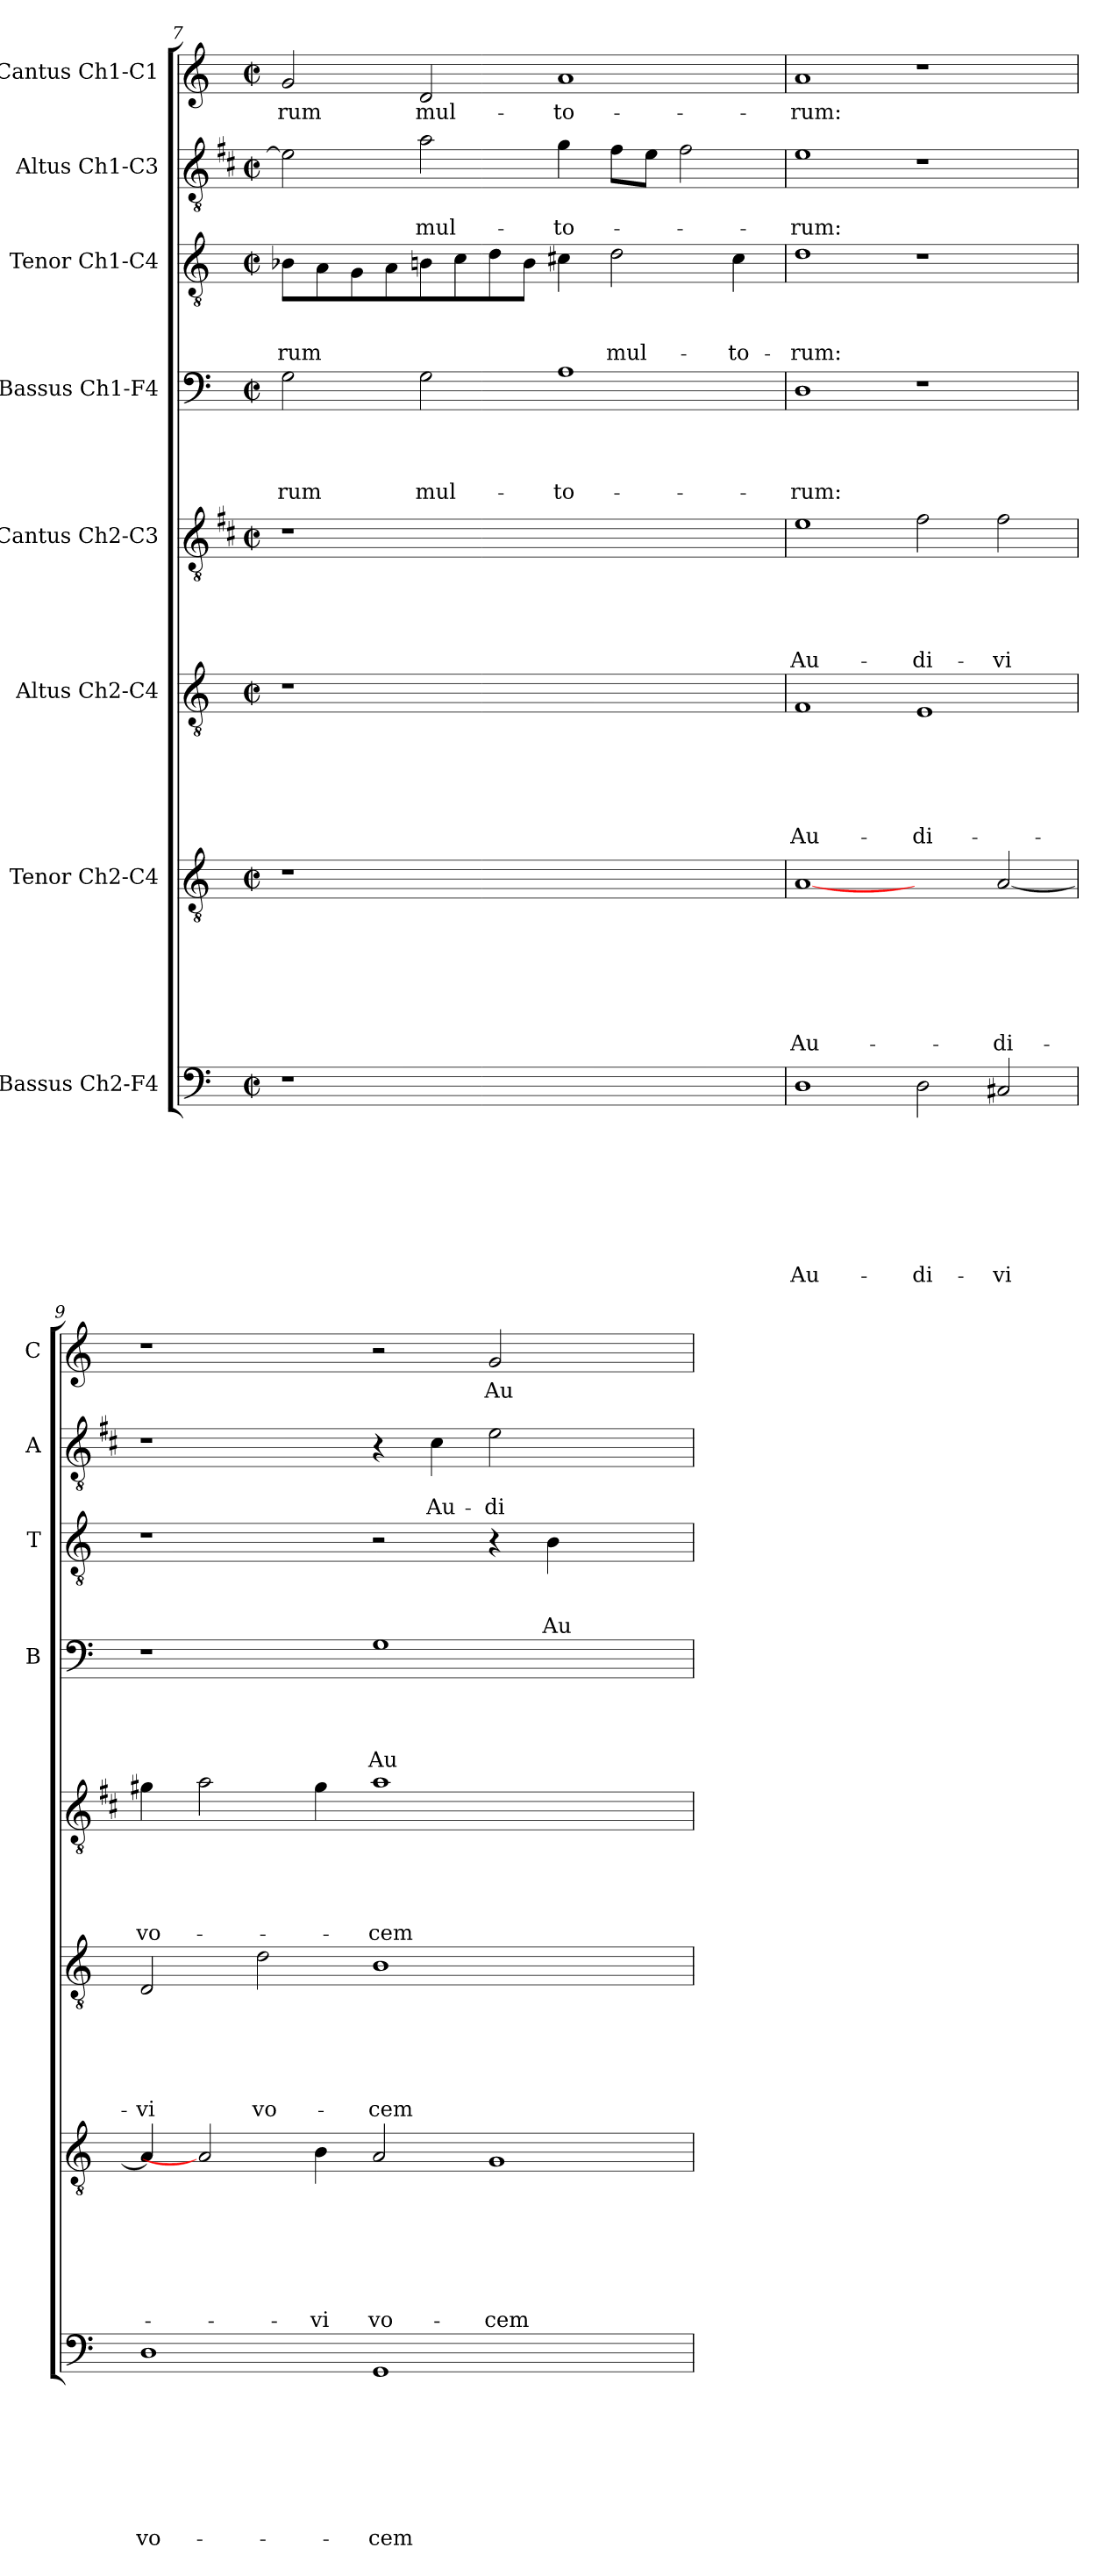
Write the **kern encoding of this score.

**kern	**text	**text	**text	**text	**text	**text	**text	**text	**kern	**text	**text	**text	**text	**text	**text	**text	**kern	**text	**text	**text	**text	**text	**text	**kern	**text	**text	**text	**text	**text	**kern	**text	**text	**text	**text	**kern	**text	**text	**text	**kern	**text	**text	**kern	**text
*part8	*part8	*part8	*part8	*part8	*part8	*part8	*part8	*part8	*part7	*part7	*part7	*part7	*part7	*part7	*part7	*part7	*part6	*part6	*part6	*part6	*part6	*part6	*part6	*part5	*part5	*part5	*part5	*part5	*part5	*part4	*part4	*part4	*part4	*part4	*part3	*part3	*part3	*part3	*part2	*part2	*part2	*part1	*part1
*staff8	*staff8	*staff8	*staff8	*staff8	*staff8	*staff8	*staff8	*staff8	*staff7	*staff7	*staff7	*staff7	*staff7	*staff7	*staff7	*staff7	*staff6	*staff6	*staff6	*staff6	*staff6	*staff6	*staff6	*staff5	*staff5	*staff5	*staff5	*staff5	*staff5	*staff4	*staff4	*staff4	*staff4	*staff4	*staff3	*staff3	*staff3	*staff3	*staff2	*staff2	*staff2	*staff1	*staff1
*I"Bassus Ch2-F4	*	*	*	*	*	*	*	*	*I"Tenor Ch2-C4	*	*	*	*	*	*	*	*I"Altus Ch2-C4	*	*	*	*	*	*	*I"Cantus Ch2-C3	*	*	*	*	*	*I"Bassus Ch1-F4	*	*	*	*	*I"Tenor Ch1-C4	*	*	*	*I"Altus Ch1-C3	*	*	*I"Cantus Ch1-C1	*
*	*	*	*	*	*	*	*	*	*	*	*	*	*	*	*	*	*	*	*	*	*	*	*	*	*	*	*	*	*	*I'B	*	*	*	*	*I'T	*	*	*	*I'A	*	*	*I'C	*
*clefF4	*	*	*	*	*	*	*	*	*clefGv2	*	*	*	*	*	*	*	*clefGv2	*	*	*	*	*	*	*clefGv2	*	*	*	*	*	*clefF4	*	*	*	*	*clefGv2	*	*	*	*clefGv2	*	*	*clefG2	*
*	*	*	*	*	*	*	*	*	*	*	*	*	*	*	*	*	*	*	*	*	*	*	*	*ITrd1c2	*	*	*	*	*	*	*	*	*	*	*	*	*	*	*ITrd1c2	*	*	*	*
*k[]	*	*	*	*	*	*	*	*	*k[]	*	*	*	*	*	*	*	*k[]	*	*	*	*	*	*	*k[]	*	*	*	*	*	*k[]	*	*	*	*	*k[]	*	*	*	*k[]	*	*	*k[]	*
*C:	*	*	*	*	*	*	*	*	*C:	*	*	*	*	*	*	*	*C:	*	*	*	*	*	*	*C:	*	*	*	*	*	*C:	*	*	*	*	*C:	*	*	*	*C:	*	*	*C:	*
*M2/2	*	*	*	*	*	*	*	*	*M2/2	*	*	*	*	*	*	*	*M2/2	*	*	*	*	*	*	*M2/2	*	*	*	*	*	*M2/2	*	*	*	*	*M2/2	*	*	*	*M2/2	*	*	*M2/2	*
*met(c|)	*	*	*	*	*	*	*	*	*met(c|)	*	*	*	*	*	*	*	*met(c|)	*	*	*	*	*	*	*met(c|)	*	*	*	*	*	*met(c|)	*	*	*	*	*met(c|)	*	*	*	*met(c|)	*	*	*met(c|)	*
=7	=7	=7	=7	=7	=7	=7	=7	=7	=7	=7	=7	=7	=7	=7	=7	=7	=7	=7	=7	=7	=7	=7	=7	=7	=7	=7	=7	=7	=7	=7	=7	=7	=7	=7	=7	=7	=7	=7	=7	=7	=7	=7	=7
!	!	!	!	!	!	!	!	!	!	!	!	!	!	!	!	!	!	!	!	!	!	!	!	!	!	!	!	!	!	!	!	!	!	!LO:LY:b	!	!	!	!LO:LY:b	!	!	!	!	!LO:LY:b
1r	.	.	.	.	.	.	.	.	1r	.	.	.	.	.	.	.	1r	.	.	.	.	.	.	1r	.	.	.	.	.	2G\	.	.	.	-rum	8B-\L	.	.	-rum	2d\]	.	.	2g/	-rum
.	.	.	.	.	.	.	.	.	.	.	.	.	.	.	.	.	.	.	.	.	.	.	.	.	.	.	.	.	.	.	.	.	.	.	8A\	.	.	.	.	.	.	.	.
.	.	.	.	.	.	.	.	.	.	.	.	.	.	.	.	.	.	.	.	.	.	.	.	.	.	.	.	.	.	.	.	.	.	.	8G\	.	.	.	.	.	.	.	.
.	.	.	.	.	.	.	.	.	.	.	.	.	.	.	.	.	.	.	.	.	.	.	.	.	.	.	.	.	.	.	.	.	.	.	8A\	.	.	.	.	.	.	.	.
!	!	!	!	!	!	!	!	!	!	!	!	!	!	!	!	!	!	!	!	!	!	!	!	!	!	!	!	!	!	!	!	!	!	!LO:LY:b	!	!	!	!	!	!	!LO:LY:b	!	!LO:LY:b
.	.	.	.	.	.	.	.	.	.	.	.	.	.	.	.	.	.	.	.	.	.	.	.	.	.	.	.	.	.	2G\	.	.	.	mul-	8B\	.	.	.	2g\	.	mul-	2d/	mul-
.	.	.	.	.	.	.	.	.	.	.	.	.	.	.	.	.	.	.	.	.	.	.	.	.	.	.	.	.	.	.	.	.	.	.	8c\	.	.	.	.	.	.	.	.
.	.	.	.	.	.	.	.	.	.	.	.	.	.	.	.	.	.	.	.	.	.	.	.	.	.	.	.	.	.	.	.	.	.	.	8d\	.	.	.	.	.	.	.	.
.	.	.	.	.	.	.	.	.	.	.	.	.	.	.	.	.	.	.	.	.	.	.	.	.	.	.	.	.	.	.	.	.	.	.	8B\J	.	.	.	.	.	.	.	.
!	!	!	!	!	!	!	!	!	!	!	!	!	!	!	!	!	!	!	!	!	!	!	!	!	!	!	!	!	!	!	!	!	!	!LO:LY:b	!	!	!	!	!	!	!LO:LY:b	!	!LO:LY:b
1ryy	.	.	.	.	.	.	.	.	1ryy	.	.	.	.	.	.	.	1ryy	.	.	.	.	.	.	1ryy	.	.	.	.	.	1A	.	.	.	-to-	4c#X\	.	.	.	4f\	.	-to-	1a	-to-
!	!	!	!	!	!	!	!	!	!	!	!	!	!	!	!	!	!	!	!	!	!	!	!	!	!	!	!	!	!	!	!	!	!	!	!	!	!	!LO:LY:b	!	!	!	!	!
.	.	.	.	.	.	.	.	.	.	.	.	.	.	.	.	.	.	.	.	.	.	.	.	.	.	.	.	.	.	.	.	.	.	.	2d\	.	.	mul-	8e\L	.	.	.	.
.	.	.	.	.	.	.	.	.	.	.	.	.	.	.	.	.	.	.	.	.	.	.	.	.	.	.	.	.	.	.	.	.	.	.	.	.	.	.	8d\J	.	.	.	.
.	.	.	.	.	.	.	.	.	.	.	.	.	.	.	.	.	.	.	.	.	.	.	.	.	.	.	.	.	.	.	.	.	.	.	.	.	.	.	2e\	.	.	.	.
!	!	!	!	!	!	!	!	!	!	!	!	!	!	!	!	!	!	!	!	!	!	!	!	!	!	!	!	!	!	!	!	!	!	!	!	!	!	!LO:LY:b	!	!	!	!	!
.	.	.	.	.	.	.	.	.	.	.	.	.	.	.	.	.	.	.	.	.	.	.	.	.	.	.	.	.	.	.	.	.	.	.	4c#\	.	.	-to-	.	.	.	.	.
=8	=8	=8	=8	=8	=8	=8	=8	=8	=8	=8	=8	=8	=8	=8	=8	=8	=8	=8	=8	=8	=8	=8	=8	=8	=8	=8	=8	=8	=8	=8	=8	=8	=8	=8	=8	=8	=8	=8	=8	=8	=8	=8	=8
!	!	!	!	!	!	!	!	!LO:LY:b	!	!	!	!	!	!	!	!LO:LY:b	!	!	!	!	!	!	!LO:LY:b	!	!	!	!	!	!LO:LY:b	!	!	!	!	!LO:LY:b	!	!	!	!LO:LY:b	!	!	!LO:LY:b	!	!LO:LY:b
1D	.	.	.	.	.	.	.	Au-	[1A	.	.	.	.	.	.	Au-	1F	.	.	.	.	.	Au-	1d	.	.	.	.	Au-	1D	.	.	.	-rum:	1d	.	.	-rum:	1d	.	-rum:	1a	-rum:
!	!	!	!	!	!	!	!	!LO:LY:b	!	!	!	!	!	!	!	!	!	!	!	!	!	!	!LO:LY:b	!	!	!	!	!	!LO:LY:b	!	!	!	!	!	!	!	!	!	!	!	!	!	!
2D\	.	.	.	.	.	.	.	-di-	2ryy	.	.	.	.	.	.	.	1E	.	.	.	.	.	-di-	2e\	.	.	.	.	-di-	1r	.	.	.	.	1r	.	.	.	1r	.	.	1r	.
!	!	!	!	!	!	!	!	!LO:LY:b	!	!	!	!	!	!	!	!LO:LY:b	!	!	!	!	!	!	!	!	!	!	!	!	!LO:LY:b	!	!	!	!	!	!	!	!	!	!	!	!	!	!
2C#X/	.	.	.	.	.	.	.	-vi	[2A/	.	.	.	.	.	.	-di-	.	.	.	.	.	.	.	2e\	.	.	.	.	-vi	.	.	.	.	.	.	.	.	.	.	.	.	.	.
=9	=9	=9	=9	=9	=9	=9	=9	=9	=9	=9	=9	=9	=9	=9	=9	=9	=9	=9	=9	=9	=9	=9	=9	=9	=9	=9	=9	=9	=9	=9	=9	=9	=9	=9	=9	=9	=9	=9	=9	=9	=9	=9	=9
!	!	!	!	!	!	!	!	!LO:LY:b	!	!	!	!	!	!	!	!	!	!	!	!	!	!	!LO:LY:b	!	!	!	!	!	!LO:LY:b	!	!	!	!	!	!	!	!	!	!	!	!	!	!
1D	.	.	.	.	.	.	.	vo-	4A/]	.	.	.	.	.	.	.	2D/	.	.	.	.	.	-vi	4f#X\	.	.	.	.	vo-	1r	.	.	.	.	1r	.	.	.	1r	.	.	1r	.
.	.	.	.	.	.	.	.	.	2A]	.	.	.	.	.	.	.	.	.	.	.	.	.	.	2g\	.	.	.	.	.	.	.	.	.	.	.	.	.	.	.	.	.	.	.
!	!	!	!	!	!	!	!	!	!	!	!	!	!	!	!	!	!	!	!	!	!	!	!LO:LY:b	!	!	!	!	!	!	!	!	!	!	!	!	!	!	!	!	!	!	!	!
.	.	.	.	.	.	.	.	.	.	.	.	.	.	.	.	.	2d\	.	.	.	.	.	vo-	.	.	.	.	.	.	.	.	.	.	.	.	.	.	.	.	.	.	.	.
!	!	!	!	!	!	!	!	!	!	!	!	!	!	!	!	!LO:LY:b	!	!	!	!	!	!	!	!	!	!	!	!	!	!	!	!	!	!	!	!	!	!	!	!	!	!	!
.	.	.	.	.	.	.	.	.	4B\	.	.	.	.	.	.	-vi	.	.	.	.	.	.	.	4f#\	.	.	.	.	.	.	.	.	.	.	.	.	.	.	.	.	.	.	.
!	!	!	!	!	!	!	!	!LO:LY:b	!	!	!	!	!	!	!	!LO:LY:b	!	!	!	!	!	!	!LO:LY:b	!	!	!	!	!	!LO:LY:b	!	!	!	!	!LO:LY:b	!	!	!	!	!	!	!	!	!
1GG	.	.	.	.	.	.	.	-cem	2A/	.	.	.	.	.	.	vo-	1B	.	.	.	.	.	-cem	1g	.	.	.	.	-cem	1G	.	.	.	Au-	2r	.	.	.	4r	.	.	2r	.
!	!	!	!	!	!	!	!	!	!	!	!	!	!	!	!	!	!	!	!	!	!	!	!	!	!	!	!	!	!	!	!	!	!	!	!	!	!	!	!	!	!LO:LY:b	!	!
.	.	.	.	.	.	.	.	.	.	.	.	.	.	.	.	.	.	.	.	.	.	.	.	.	.	.	.	.	.	.	.	.	.	.	.	.	.	.	4B\	.	Au-	.	.
!	!	!	!	!	!	!	!	!	!	!	!	!	!	!	!	!LO:LY:b	!	!	!	!	!	!	!	!	!	!	!	!	!	!	!	!	!	!	!	!	!	!	!	!	!LO:LY:b	!	!LO:LY:b
.	.	.	.	.	.	.	.	.	1G	.	.	.	.	.	.	-cem	.	.	.	.	.	.	.	.	.	.	.	.	.	.	.	.	.	.	4r	.	.	.	2d\	.	-di-	2g/	Au-
!	!	!	!	!	!	!	!	!	!	!	!	!	!	!	!	!	!	!	!	!	!	!	!	!	!	!	!	!	!	!	!	!	!	!	!	!	!	!LO:LY:b	!	!	!	!	!
.	.	.	.	.	.	.	.	.	.	.	.	.	.	.	.	.	.	.	.	.	.	.	.	.	.	.	.	.	.	.	.	.	.	.	4B\	.	.	Au-	.	.	.	.	.
2ryy	.	.	.	.	.	.	.	.	.	.	.	.	.	.	.	.	2ryy	.	.	.	.	.	.	2ryy	.	.	.	.	.	2ryy	.	.	.	.	2ryy	.	.	.	2ryy	.	.	2ryy	.
=	=	=	=	=	=	=	=	=	=	=	=	=	=	=	=	=	=	=	=	=	=	=	=	=	=	=	=	=	=	=	=	=	=	=	=	=	=	=	=	=	=	=	=
*-	*-	*-	*-	*-	*-	*-	*-	*-	*-	*-	*-	*-	*-	*-	*-	*-	*-	*-	*-	*-	*-	*-	*-	*-	*-	*-	*-	*-	*-	*-	*-	*-	*-	*-	*-	*-	*-	*-	*-	*-	*-	*-	*-
